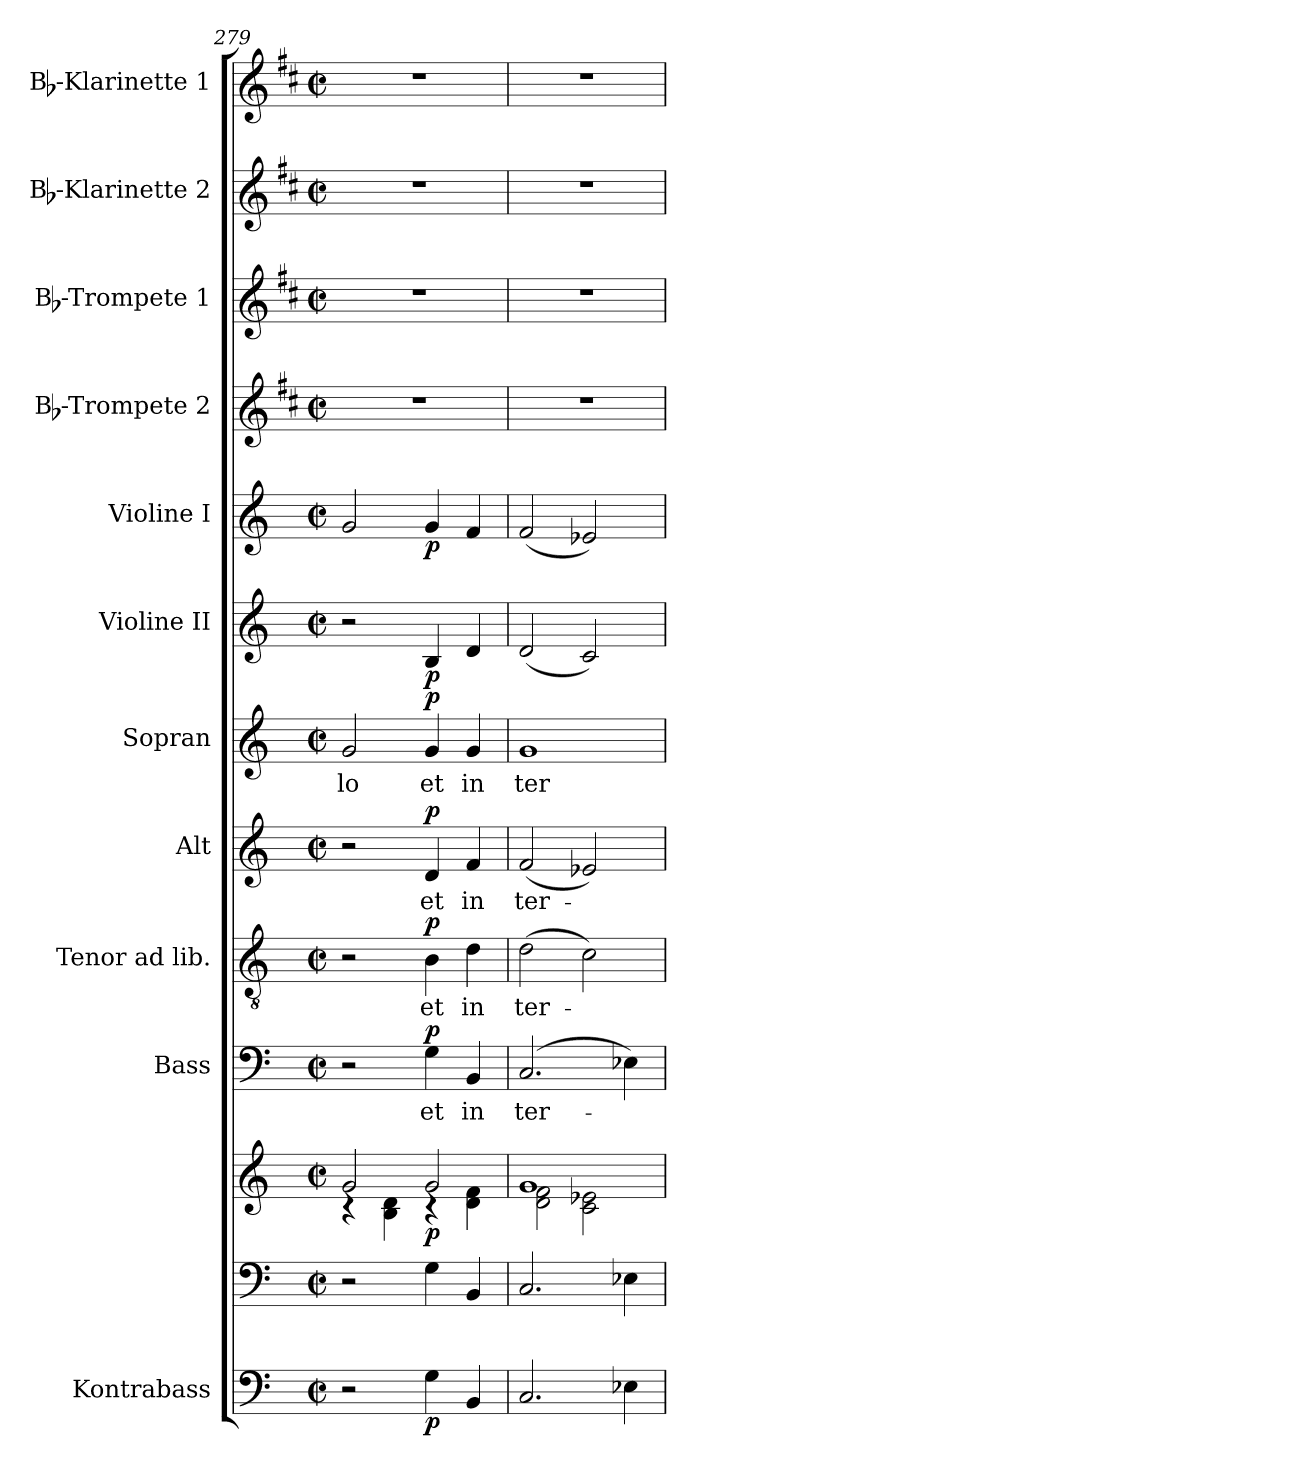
**kern	**dynam	**kern	**kern	**dynam	**kern	**text	**dynam	**kern	**text	**dynam	**kern	**text	**dynam	**kern	**text	**dynam	**kern	**dynam	**kern	**dynam	**kern	**kern	**kern	**kern
*part12	*part12	*part11	*part11	*part11	*part10	*part10	*part10	*part9	*part9	*part9	*part8	*part8	*part8	*part7	*part7	*part7	*part6	*part6	*part5	*part5	*part4	*part3	*part2	*part1
*staff13	*staff13	*staff12	*staff11	*staff11/12	*staff10	*staff10	*staff10	*staff9	*staff9	*staff9	*staff8	*staff8	*staff8	*staff7	*staff7	*staff7	*staff6	*staff6	*staff5	*staff5	*staff4	*staff3	*staff2	*staff1
*I"Kontrabass	*	*	*	*	*I"Bass	*	*	*I"Tenor ad lib.	*	*	*I"Alt	*	*	*I"Sopran	*	*	*I"Violine II	*	*I"Violine I	*	*I"Bb-Trompete 2	*I"Bb-Trompete 1	*I"Bb-Klarinette 2	*I"Bb-Klarinette 1
*I'Kb.	*	*	*	*	*I'B.	*	*	*I'T.	*	*	*I'A.	*	*	*I'S.	*	*	*I'Vl. II	*	*I'Vl. I	*	*I'Bb Trp. 2	*I'Bb Trp. 1	*I'Bb Kl. 2	*I'Bb Kl. 1
*clefF4	*	*clefF4	*clefG2	*	*clefF4	*	*	*clefGv2	*	*	*clefG2	*	*	*clefG2	*	*	*clefG2	*	*clefG2	*	*clefG2	*clefG2	*clefG2	*clefG2
*ITrd7c12	*	*	*	*	*	*	*	*	*	*	*	*	*	*	*	*	*	*	*	*	*ITrd1c2	*ITrd1c2	*ITrd1c2	*ITrd1c2
*k[]	*	*k[]	*k[]	*	*k[]	*	*	*k[]	*	*	*k[]	*	*	*k[]	*	*	*k[]	*	*k[]	*	*k[]	*k[]	*k[]	*k[]
*C:	*	*C:	*C:	*	*C:	*	*	*C:	*	*	*C:	*	*	*C:	*	*	*C:	*	*C:	*	*C:	*C:	*C:	*C:
*M2/2	*	*M2/2	*M2/2	*	*M2/2	*	*	*M2/2	*	*	*M2/2	*	*	*M2/2	*	*	*M2/2	*	*M2/2	*	*M2/2	*M2/2	*M2/2	*M2/2
*met(c|)	*	*met(c|)	*met(c|)	*	*met(c|)	*	*	*met(c|)	*	*	*met(c|)	*	*	*met(c|)	*	*	*met(c|)	*	*met(c|)	*	*met(c|)	*met(c|)	*met(c|)	*met(c|)
=279	=279	=279	=279	=279	=279	=279	=279	=279	=279	=279	=279	=279	=279	=279	=279	=279	=279	=279	=279	=279	=279	=279	=279	=279
*	*	*	*^	*	*	*	*	*	*	*	*	*	*	*	*	*	*	*	*	*	*	*	*	*
!	!	!	!	!	!	!	!	!	!	!	!	!	!	!	!	!LO:LY:b	!	!	!	!	!	!	!	!	!
2r	.	2r	2g/	4rB	.	2r	.	.	2r	.	.	2r	.	.	2g/	-lo	.	2r	.	2g/	.	1r	1r	1r	1r
.	.	.	.	4B\ 4d\	.	.	.	.	.	.	.	.	.	.	.	.	.	.	.	.	.	.	.	.	.
!	!LO:DY:b	!	!	!	!LO:DY:b	!	!LO:LY:b	!LO:DY:a	!	!LO:LY:b	!LO:DY:a	!	!LO:LY:b	!LO:DY:a	!	!LO:LY:b	!LO:DY:a	!	!LO:DY:b	!	!LO:DY:b	!	!	!	!
4GG\	p	4G\	2g/	4rB	p	4G\	et	p	4B\	et	p	4d/	et	p	4g/	et	p	4B/	p	4g/	p	.	.	.	.
!	!	!	!	!	!	!	!LO:LY:b	!	!	!LO:LY:b	!	!	!LO:LY:b	!	!	!LO:LY:b	!	!	!	!	!	!	!	!	!
4BBB/	.	4BB/	.	4d\ 4f\	.	4BB/	in	.	4d\	in	.	4f/	in	.	4g/	in	.	4d/	.	4f/	.	.	.	.	.
=280	=280	=280	=280	=280	=280	=280	=280	=280	=280	=280	=280	=280	=280	=280	=280	=280	=280	=280	=280	=280	=280	=280	=280	=280	=280
!	!	!	!	!	!	!	!LO:LY:b	!	!	!LO:LY:b	!	!	!LO:LY:b	!	!	!LO:LY:b	!	!	!	!	!	!	!	!	!
2.CC/	.	2.C/	1g	2d\ 2f\	.	(2.C/	ter-	.	(>2d\	ter-	.	(<2f/	ter-	.	1g	ter-	.	(<2d/	.	(<2f/	.	1r	1r	1r	1r
.	.	.	.	2c\ 2e-X\	.	.	.	.	2c\)	.	.	2e-X/)	.	.	.	.	.	2c/)	.	2e-X/)	.	.	.	.	.
4EE-X\	.	4E-X\	.	.	.	4E-X\)	.	.	.	.	.	.	.	.	.	.	.	.	.	.	.	.	.	.	.
*	*	*	*v	*v	*	*	*	*	*	*	*	*	*	*	*	*	*	*	*	*	*	*	*	*	*
=	=	=	=	=	=	=	=	=	=	=	=	=	=	=	=	=	=	=	=	=	=	=	=	=
*-	*-	*-	*-	*-	*-	*-	*-	*-	*-	*-	*-	*-	*-	*-	*-	*-	*-	*-	*-	*-	*-	*-	*-	*-
